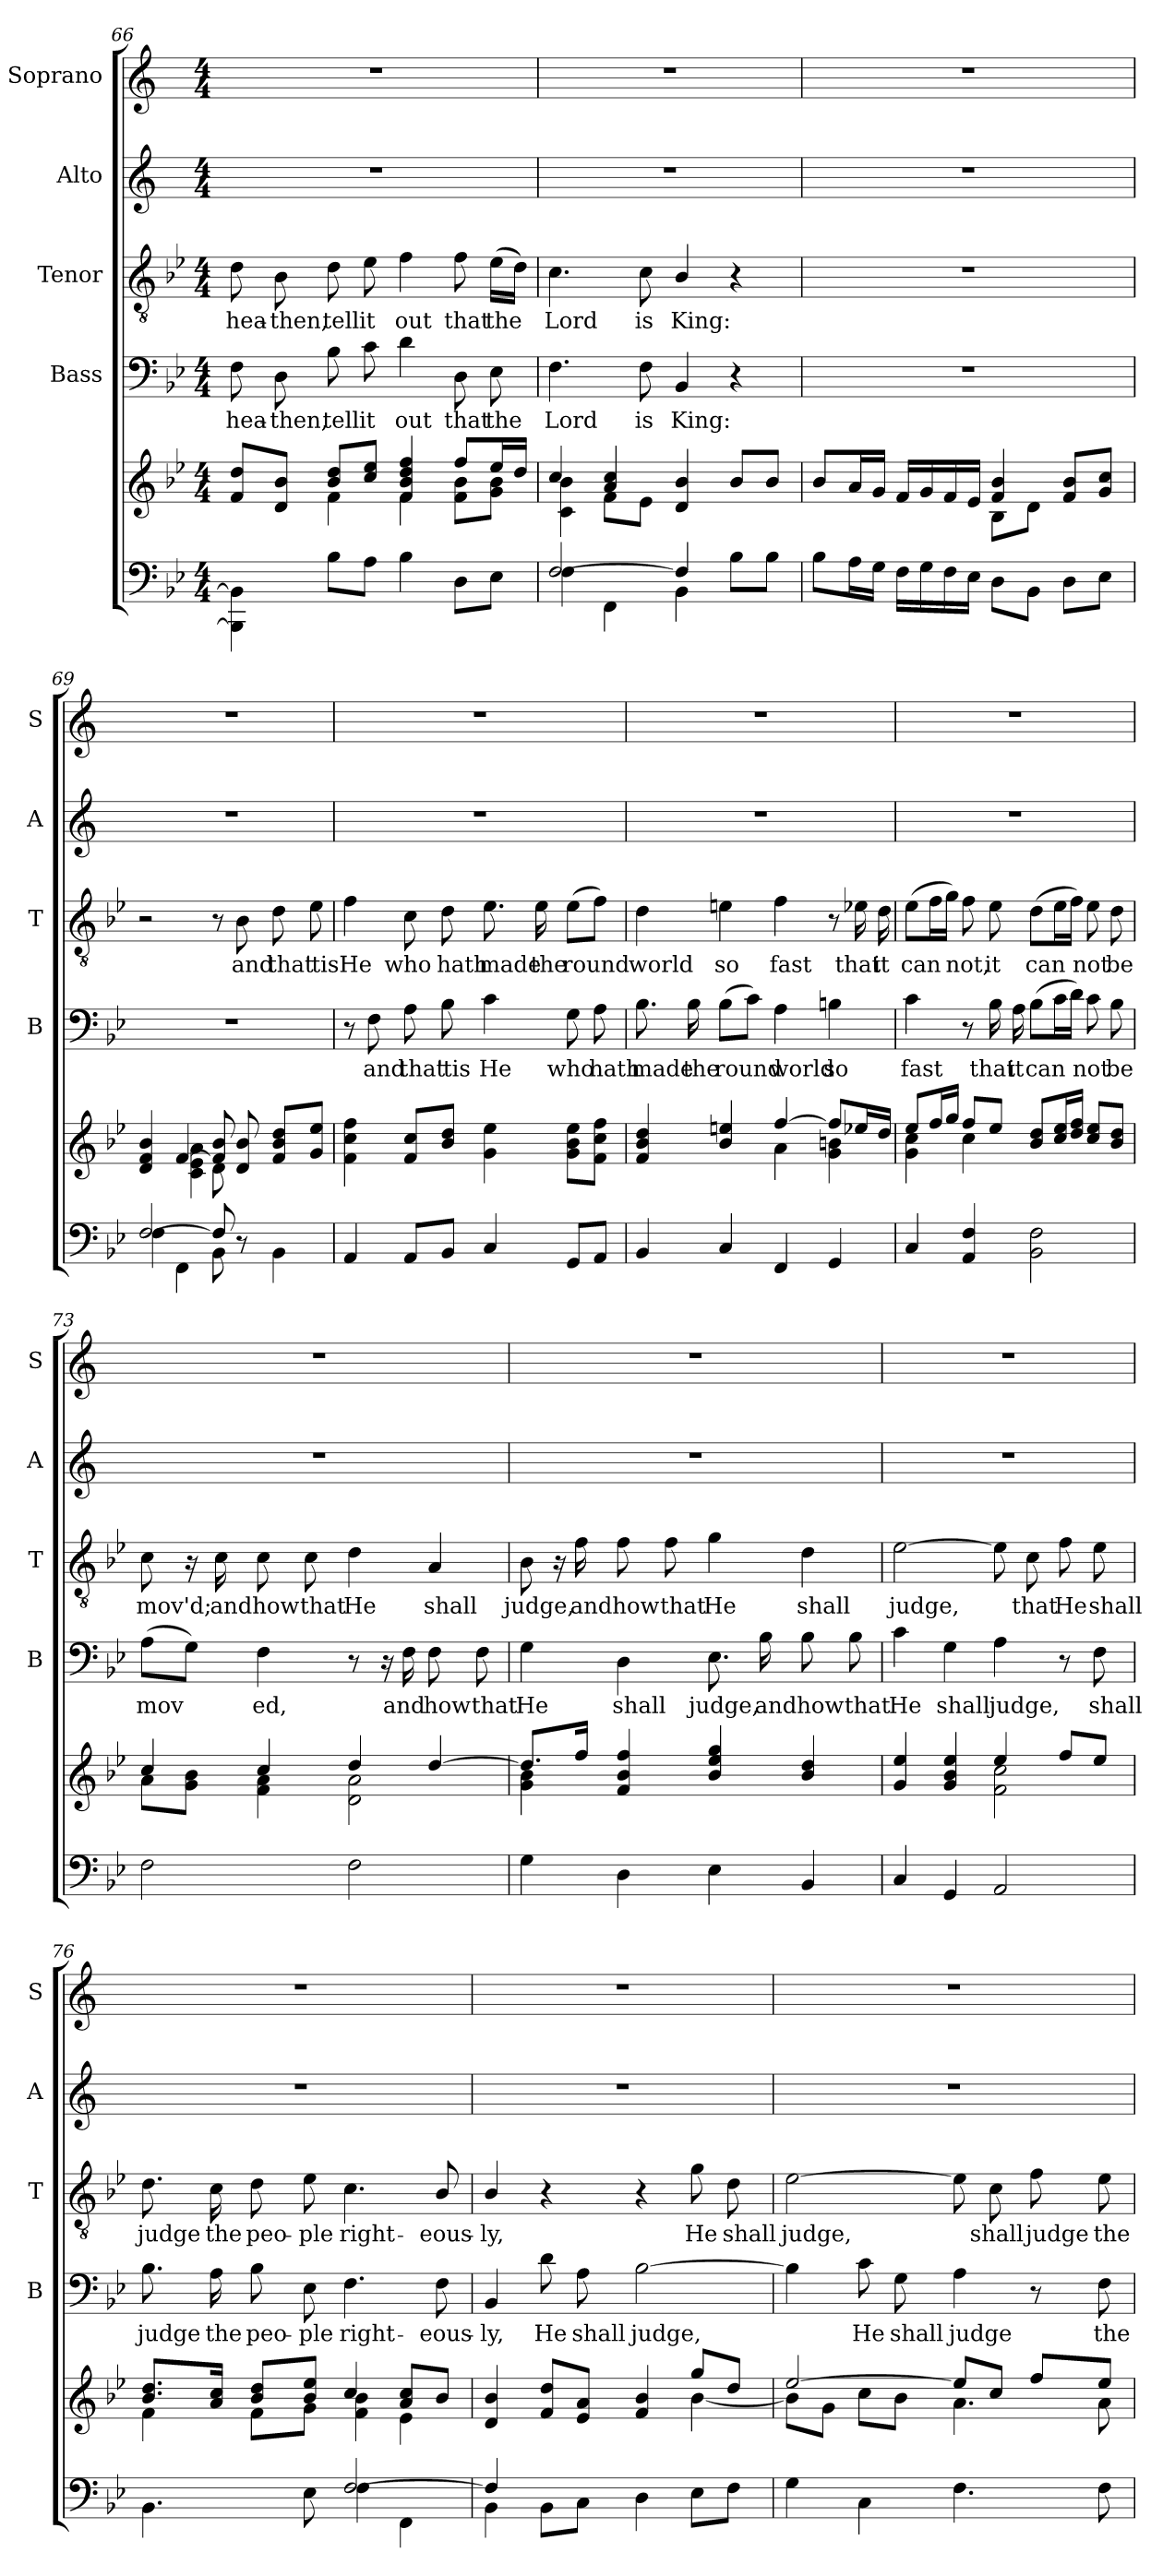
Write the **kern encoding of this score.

**kern	**kern	**kern	**text	**kern	**text	**kern	**kern
*part6	*part5	*part4	*part4	*part3	*part3	*part2	*part1
*staff6	*staff5	*staff4	*staff4	*staff3	*staff3	*staff2	*staff1
*	*	*I"Bass	*	*I"Tenor	*	*I"Alto	*I"Soprano
*	*	*I'B	*	*I'T	*	*I'A	*I'S
*clefF4	*clefG2	*clefF4	*	*clefGv2	*	*clefG2	*clefG2
*k[b-e-]	*k[b-e-]	*k[b-e-]	*	*k[b-e-]	*	*k[]	*k[]
*B-:	*B-:	*B-:	*	*B-:	*	*C:	*C:
*M4/4	*M4/4	*M4/4	*	*M4/4	*	*M4/4	*M4/4
=66	=66	=66	=66	=66	=66	=66	=66
*^	*^	*	*	*	*	*	*
!	!	!	!	!	!LO:LY:b	!	!LO:LY:b	!	!
1ryy	4BBB-\] 4BB-\]	8f/ 8dd/L	4ryy	8F\	hea-	8d\	hea-	1r	1r
!	!	!	!	!	!LO:LY:b	!	!LO:LY:b	!	!
.	.	8d/ 8b-/J	.	8D\	-then,	8B-\	-then,	.	.
!	!	!	!	!	!LO:LY:b	!	!LO:LY:b	!	!
.	8B-\L	8b-/ 8dd/L	4f\	8B-\	tell	8d\	tell	.	.
!	!	!	!	!	!LO:LY:b	!	!LO:LY:b	!	!
.	8A\J	8cc/ 8ee-/J	.	8c\	it	8e-\	it	.	.
!	!	!	!	!	!LO:LY:b	!	!LO:LY:b	!	!
.	4B-\	4f/ 4b-/ 4dd/ 4ff/	4f\	4d\	out	4f\	out	.	.
!	!	!	!	!	!LO:LY:b	!	!LO:LY:b	!	!
.	8D\L	8ff/L	8f\ 8b-\L	8D\	that	8f\	that	.	.
!	!	!	!	!	!LO:LY:b	!	!LO:LY:b	!	!
.	8E-\J	16ee-/L	8g\ 8b-\J	8E-\	the	(>16e-\LL	the	.	.
.	.	16dd/JJ	.	.	.	16d\JJ)	.	.	.
=67	=67	=67	=67	=67	=67	=67	=67	=67	=67
!	!	!	!	!	!LO:LY:b	!	!LO:LY:b	!	!
[>2F/	4F\	4cc/	4c\ 4b-\	4.F\	Lord	4.c\	Lord	1r	1r
.	4FF\	4a/ 4cc/	8f\L	.	.	.	.	.	.
!	!	!	!	!	!LO:LY:b	!	!LO:LY:b	!	!
.	.	.	8e-\J	8F\	is	8c\	is	.	.
!	!	!	!	!	!LO:LY:b	!	!LO:LY:b	!	!
4F/]	4BB-\	4d/ 4b-/	2ryy	4BB-/	King:	4B-/	King:	.	.
4ryy	8B-\L	8b-/L	.	4r	.	4r	.	.	.
.	8B-\J	8b-/J	.	.	.	.	.	.	.
!!LO:LB:g=z
=68	=68	=68	=68	=68	=68	=68	=68	=68	=68
1ryy	8B-\L	8b-/L	2ryy	1r	.	1r	.	1r	1r
.	16A\L	16a/L	.	.	.	.	.	.	.
.	16G\JJ	16g/JJ	.	.	.	.	.	.	.
.	16F\LL	16f/LL	.	.	.	.	.	.	.
.	16G\	16g/	.	.	.	.	.	.	.
.	16F\	16f/	.	.	.	.	.	.	.
.	16E-\JJ	16e-/JJ	.	.	.	.	.	.	.
.	8D\L	4f/ 4b-/	8B-\L	.	.	.	.	.	.
.	8BB-\J	.	8d\J	.	.	.	.	.	.
.	8D\L	8f/ 8b-/L	4ryy	.	.	.	.	.	.
.	8E-\J	8g/ 8cc/J	.	.	.	.	.	.	.
=69	=69	=69	=69	=69	=69	=69	=69	=69	=69
[>2F/	4F\	4d/ 4f/ 4b-/	4ryy	1r	.	2r	.	1r	1r
.	4FF\	[>4f/	4c\ 4e-\ 4a\	.	.	.	.	.	.
8F/]	8BB-\	8f/] 8b-/	8d\	.	.	8r	.	.	.
!	!	!	!	!	!	!	!LO:LY:b	!	!
8ryy	8r	8d/ 8b-/	8ryy	.	.	8B-\	and	.	.
!	!	!	!	!	!	!	!LO:LY:b	!	!
4ryy	4BB-\	8f/ 8b-/ 8dd/L	4ryy	.	.	8d\	that	.	.
!	!	!	!	!	!	!	!LO:LY:b	!	!
.	.	8g/ 8ee-/J	.	.	.	8e-\	'tis	.	.
=70	=70	=70	=70	=70	=70	=70	=70	=70	=70
!	!	!	!	!	!	!	!LO:LY:b	!	!
4AA/	1ryy	4f\ 4cc\ 4ff\	1ryy	8r	.	4f\	He	1r	1r
!	!	!	!	!	!LO:LY:b	!	!	!	!
.	.	.	.	8F\	and	.	.	.	.
!	!	!	!	!	!LO:LY:b	!	!LO:LY:b	!	!
8AA/L	.	8f/ 8cc/L	.	8A\	that	8c\	who	.	.
!	!	!	!	!	!LO:LY:b	!	!LO:LY:b	!	!
8BB-/J	.	8b-/ 8dd/J	.	8B-\	'tis	8d\	hath	.	.
!	!	!	!	!	!LO:LY:b	!	!LO:LY:b	!	!
4C/	.	4g\ 4ee-\	.	4c\	He	8.e-\	made	.	.
!	!	!	!	!	!	!	!LO:LY:b	!	!
.	.	.	.	.	.	16e-\	the	.	.
!	!	!	!	!	!LO:LY:b	!	!LO:LY:b	!	!
8GG/L	.	8g\ 8b-\ 8ee-\L	.	8G\	who	(>8e-\L	round	.	.
!	!	!	!	!	!LO:LY:b	!	!	!	!
8AA/J	.	8f\ 8cc\ 8ff\J	.	8A\	hath	8f\J)	.	.	.
*v	*v	*	*	*	*	*	*	*	*
!!LO:LB:g=z
=71	=71	=71	=71	=71	=71	=71	=71	=71
!	!	!	!	!LO:LY:b	!	!LO:LY:b	!	!
4BB-/	4f/ 4b-/ 4dd/	2ryy	8.B-\	made	4d\	world	1r	1r
!	!	!	!	!LO:LY:b	!	!	!	!
.	.	.	16B-\	the	.	.	.	.
!	!	!	!	!LO:LY:b	!	!LO:LY:b	!	!
4C/	4b-/ 4een/	.	(>8B-\L	round	4en\	so	.	.
.	.	.	8c\J)	.	.	.	.	.
!	!	!	!	!LO:LY:b	!	!LO:LY:b	!	!
4FF/	[>4ff/	4a\	4A\	world	4f\	fast	.	.
!	!	!	!	!LO:LY:b	!	!	!	!
4GG/	8ff/L]	4g\ 4bn\	4Bn\	so	8r	.	.	.
!	!	!	!	!	!	!LO:LY:b	!	!
.	16ee-X/L	.	.	.	16e-X\	that	.	.
!	!	!	!	!	!	!LO:LY:b	!	!
.	16dd/JJ	.	.	.	16d\	it	.	.
=72	=72	=72	=72	=72	=72	=72	=72	=72
!	!	!	!	!LO:LY:b	!	!LO:LY:b	!	!
4C/	8ee-/L	4g\ 4cc\	4c\	fast	(>8e-\L	can­	1r	1r
.	16ff/L	.	.	.	16f\L	.	.	.
.	16gg/JJ	.	.	.	16g\JJ)	.	.	.
!	!	!	!	!	!	!LO:LY:b	!	!
4AA/ 4F/	8ff/L	4cc\	8r	.	8f\	not,	.	.
!	!	!	!	!LO:LY:b	!	!LO:LY:b	!	!
.	8ee-/J	.	16B-\	that	8e-\	it	.	.
!	!	!	!	!LO:LY:b	!	!	!	!
.	.	.	16A\	it	.	.	.	.
!	!	!	!	!LO:LY:b	!	!LO:LY:b	!	!
2BB-\ 2F\	8b-/ 8dd/L	2ryy	(>8B-\L	can­	(>8d\L	can­	.	.
.	16cc/ 16ee-/L	.	16c\L	.	16e-\L	.	.	.
.	16dd/ 16ff/JJ	.	16d\JJ)	.	16f\JJ)	.	.	.
!	!	!	!	!LO:LY:b	!	!LO:LY:b	!	!
.	8cc/ 8ee-/L	.	8c\	not	8e-\	not	.	.
!	!	!	!	!LO:LY:b	!	!LO:LY:b	!	!
.	8b-/ 8dd/J	.	8B-\	be	8d\	be	.	.
!!LO:LB:g=z
=73	=73	=73	=73	=73	=73	=73	=73	=73
!	!	!	!	!LO:LY:b	!	!LO:LY:b	!	!
2F\	4cc/	8a\L	(>8A\L	mov­	8c\	mov'd;	1r	1r
.	.	8g\ 8b-\J	8G\J)	.	16r	.	.	.
!	!	!	!	!	!	!LO:LY:b	!	!
.	.	.	.	.	16c\	and	.	.
!	!	!	!	!LO:LY:b	!	!LO:LY:b	!	!
.	4cc/	4f\ 4a\	4F\	ed,	8c\	how	.	.
!	!	!	!	!	!	!LO:LY:b	!	!
.	.	.	.	.	8c\	that	.	.
!	!	!	!	!	!	!LO:LY:b	!	!
2F\	4dd/	2d\ 2a\	8r	.	4d\	He	.	.
.	.	.	16r	.	.	.	.	.
!	!	!	!	!LO:LY:b	!	!	!	!
.	.	.	16F\	and	.	.	.	.
!	!	!	!	!LO:LY:b	!	!LO:LY:b	!	!
.	[>4dd/	.	8F\	how	4A/	shall	.	.
!	!	!	!	!LO:LY:b	!	!	!	!
.	.	.	8F\	that	.	.	.	.
=74	=74	=74	=74	=74	=74	=74	=74	=74
!	!	!	!	!LO:LY:b	!	!LO:LY:b	!	!
4G\	8.dd/L]	4g\ 4b-\	4G\	He	8B-\	judge,	1r	1r
.	.	.	.	.	16r	.	.	.
!	!	!	!	!	!	!LO:LY:b	!	!
.	16ff/Jk	.	.	.	16f\	and	.	.
!	!	!	!	!LO:LY:b	!	!LO:LY:b	!	!
4D\	4f/ 4b-/ 4ff/	4ryy	4D\	shall	8f\	how	.	.
!	!	!	!	!	!	!LO:LY:b	!	!
.	.	.	.	.	8f\	that	.	.
!	!	!	!	!LO:LY:b	!	!LO:LY:b	!	!
4E-\	4b-/ 4ee-/ 4gg/	2ryy	8.E-\	judge,	4g\	He	.	.
!	!	!	!	!LO:LY:b	!	!	!	!
.	.	.	16B-\	and	.	.	.	.
!	!	!	!	!LO:LY:b	!	!LO:LY:b	!	!
4BB-/	4b-/ 4dd/	.	8B-\	how	4d\	shall	.	.
!	!	!	!	!LO:LY:b	!	!	!	!
.	.	.	8B-\	that	.	.	.	.
!!LO:PB:g=z
=75	=75	=75	=75	=75	=75	=75	=75	=75
*^	*	*	*	*	*	*	*	*
!	!	!	!	!	!LO:LY:b	!	!LO:LY:b	!	!
4C/	1ryy	4g/ 4ee-/	2ryy	4c\	He	[2e-\	judge,	1r	1r
!	!	!	!	!	!LO:LY:b	!	!	!	!
4GG/	.	4g/ 4b-/ 4ee-/	.	4G\	shall	.	.	.	.
!	!	!	!	!	!LO:LY:b	!	!	!	!
2AA/	.	4ee-/	2f\ 2cc\	4A\	judge,	8e-\]	.	.	.
!	!	!	!	!	!	!	!LO:LY:b	!	!
.	.	.	.	.	.	8c\	that	.	.
!	!	!	!	!	!	!	!LO:LY:b	!	!
.	.	8ff/L	.	8r	.	8f\	He	.	.
!	!	!	!	!	!LO:LY:b	!	!LO:LY:b	!	!
.	.	8ee-/J	.	8F\	shall	8e-\	shall	.	.
=76	=76	=76	=76	=76	=76	=76	=76	=76	=76
!	!	!	!	!	!LO:LY:b	!	!LO:LY:b	!	!
2ryy	4.BB-\	8.b-/ 8.dd/L	4f\	8.B-\	judge	8.d\	judge	1r	1r
!	!	!	!	!	!LO:LY:b	!	!LO:LY:b	!	!
.	.	16a/ 16cc/Jk	.	16A\	the	16c\	the	.	.
!	!	!	!	!	!LO:LY:b	!	!LO:LY:b	!	!
.	.	8b-/ 8dd/L	8f\L	8B-\	peo-	8d\	peo-	.	.
!	!	!	!	!	!LO:LY:b	!	!LO:LY:b	!	!
.	8E-\	8b-/ 8ee-/J	8g\J	8E-\	-ple	8e-\	-ple	.	.
!	!	!	!	!	!LO:LY:b	!	!LO:LY:b	!	!
[>2F/	4F\	4cc/	4f\ 4b-\	4.F\	right-	4.c\	right-	.	.
.	4FF\	8a/ 8cc/L	4e-\	.	.	.	.	.	.
!	!	!	!	!	!LO:LY:b	!	!LO:LY:b	!	!
.	.	8b-/J	.	8F\	-eous-	8B-/	-eous-	.	.
=77	=77	=77	=77	=77	=77	=77	=77	=77	=77
!	!	!	!	!	!LO:LY:b	!	!LO:LY:b	!	!
4F/]	4BB-\	4d/ 4b-/	2ryy	4BB-/	-ly,	4B-/	-ly,	1r	1r
!	!	!	!	!	!LO:LY:b	!	!	!	!
4ryy	8BB-\L	8f/ 8dd/L	.	8d\	He	4r	.	.	.
!	!	!	!	!	!LO:LY:b	!	!	!	!
.	8C\J	8e-/ 8a/J	.	8A\	shall	.	.	.	.
!	!	!	!	!	!LO:LY:b	!	!	!	!
2ryy	4D\	4f/ 4b-/	4ryy	[2B-\	judge,	4r	.	.	.
!	!	!	!	!	!	!	!LO:LY:b	!	!
.	8E-\L	8gg/L	[<4b-\	.	.	8g\	He	.	.
!	!	!	!	!	!	!	!LO:LY:b	!	!
.	8F\J	8dd/J	.	.	.	8d\	shall	.	.
!!LO:LB:g=z
=78	=78	=78	=78	=78	=78	=78	=78	=78	=78
!	!	!	!	!	!	!	!LO:LY:b	!	!
1ryy	4G\	[>2ee-/	8b-\L]	4B-\]	.	[2e-\	judge,	1r	1r
.	.	.	8g\J	.	.	.	.	.	.
!	!	!	!	!	!LO:LY:b	!	!	!	!
.	4C\	.	8cc\L	8c\	He	.	.	.	.
!	!	!	!	!	!LO:LY:b	!	!	!	!
.	.	.	8b-\J	8G\	shall	.	.	.	.
!	!	!	!	!	!LO:LY:b	!	!	!	!
.	4.F\	8ee-/L]	4.a\	4A\	judge	8e-\]	.	.	.
!	!	!	!	!	!	!	!LO:LY:b	!	!
.	.	8cc/J	.	.	.	8c\	shall	.	.
!	!	!	!	!	!	!	!LO:LY:b	!	!
.	.	8ff/L	.	8r	.	8f\	judge	.	.
!	!	!	!	!	!LO:LY:b	!	!LO:LY:b	!	!
.	8F\	8ee-/J	8a\	8F\	the	8e-\	the	.	.
*v	*v	*	*	*	*	*	*	*	*
*	*v	*v	*	*	*	*	*	*
=	=	=	=	=	=	=	=
*-	*-	*-	*-	*-	*-	*-	*-
